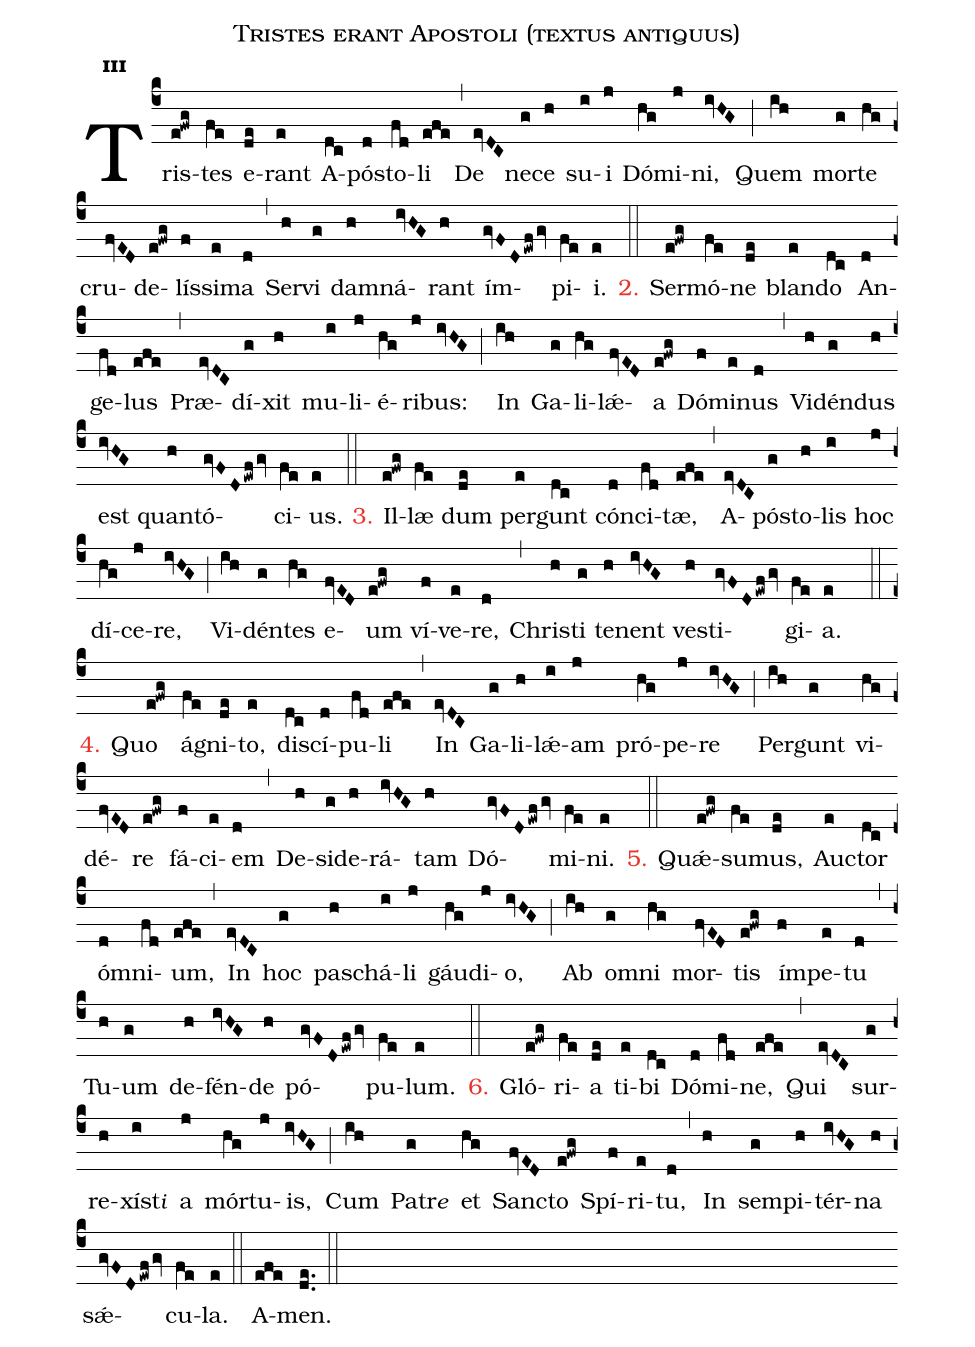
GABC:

name:Tristes erant Apostoli (textus antiquus);
office-part:hy;
mode:3;
%%
initial-style: 1;
name: Tristes erant Apostoli;
mode: 3;
office-part: Hymnus;
annotation: Hymn.;
annotation: iii;
nabc-lines: 1;
%%
(c4) Tris(e!fwg)tes(fe) e(de)rant(e) A(dc)pós(d)to(fd)li(efe) (,)
De(evDC) ne(g)ce(h) su(i)i(j) Dó(hg)mi(j)ni,(ivHG) (;)
Quem(ih) mor(g)te(hg) cru(fvED)de(e!fwg)lís(f)si(e)ma(d) (,)
Ser(h)vi(g) dam(h)ná(ivHG)rant(h) ím(gvFD/ewf/gv)pi(fe)i.(e) (::)

<c>2.</c> Ser(e!fwg)mó(fe)ne(de) blan(e)do(dc) An(d)ge(fd)lus(efe) (,)
Præ(evDC)dí(g)xit(h) mu(i)li(j)é(hg)ri(j)bus:(ivHG) (;)
In(ih) Ga(g)li(hg)lǽ(fvED)a(e!fwg) Dó(f)mi(e)nus(d) (,)
Vi(h)dén(g)dus(h) est(ivHG) quan(h)tó(gvFD/ewf/gv)ci(fe)us.(e) (::)

<c>3.</c> Il(e!fwg)læ(fe) dum(de) per(e)gunt(dc) cón(d)ci(fd)tæ,(efe) (,)
A(evDC)pós(g)to(h)lis(i) hoc(j) dí(hg)ce(j)re,(ivHG) (;)
Vi(ih)dén(g)tes(hg) e(fvED)um(e!fwg) ví(f)ve(e)re,(d) (,)
Chris(h)ti(g) te(h)nent(ivHG) ves(h)ti(gvFD/ewf/gv)gi(fe)a.(e) (::)

<c>4.</c> Quo(e!fwg) á(fe)gni(de)to,(e) di(dc)scí(d)pu(fd)li(efe) (,)
In(evDC) Ga(g)li(h)lǽ(i)am(j) pró(hg)pe(j)re(ivHG) (;)
Per(ih)gunt(g) vi(hg)dé(fvED)re(e!fwg) fá(f)ci(e)em(d) (,)
De(h)si(g)de(h)rá(ivHG)tam(h) Dó(gvFD/ewf/gv)mi(fe)ni.(e) (::)

<c>5.</c> Quǽ(e!fwg)su(fe)mus,(de) Auc(e)tor(dc) óm(d)ni(fd)um,(efe) (,)
In(evDC) hoc(g) pas(h)chá(i)li(j) gáu(hg)di(j)o,(ivHG) (;)
Ab(ih) om(g)ni(hg) mor(fvED)tis(e!fwg) ím(f)pe(e)tu(d) (,)
Tu(h)um(g) de(h)fén(ivHG)de(h) pó(gvFD/ewf/gv)pu(fe)lum.(e) (::)

<c>6.</c> Gló(e!fwg)ri(fe)a(de) ti(e)bi(dc) Dó(d)mi(fd)ne,(efe) (,)
Qui(evDC) sur(g)re(h)xíst<e>i</e>(i) a(j) mór(hg)tu(j)is,(ivHG) (;)
Cum(ih) Patr<e>e</e>(g) et(hg) Sanc(fvED)to(e!fwg) Spí(f)ri(e)tu,(d) (,)
In(h) sem(g)pi(h)tér(ivHG)na(h) sǽ(gvFD/ewf/gv)cu(fe)la.(e) (::)
A(efe)men.(de..) (::)
